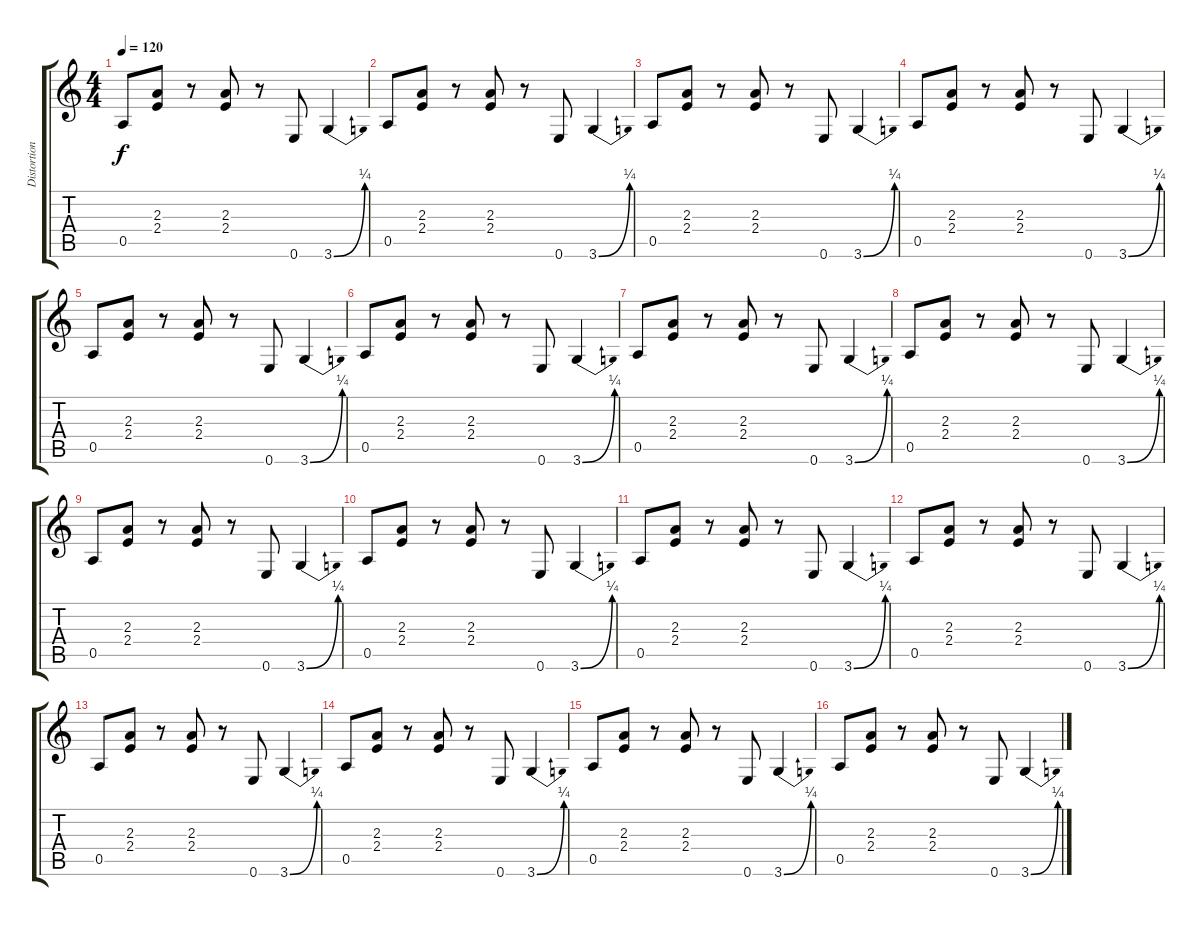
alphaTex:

\track ("Distortion Guitar" "Distortion") {instrument distortionguitar}
\staff {score tabs}
\tuning (E4 B3 G3 D3 A2 E2) {hide}
\ts (4 4)
\tempo 120
\clef g2
\ks c
0.5.8{dy f instrument distortionguitar} (2.3 2.4).8 r.8 (2.3 2.4).8 r.8 0.6.8 3.6{be (bend 0 0 60 1)}.4 |
0.5.8 (2.3 2.4).8 r.8 (2.3 2.4).8 r.8 0.6.8 3.6{be (bend 0 0 60 1)}.4 |
0.5.8 (2.3 2.4).8 r.8 (2.3 2.4).8 r.8 0.6.8 3.6{be (bend 0 0 60 1)}.4 |
0.5.8 (2.3 2.4).8 r.8 (2.3 2.4).8 r.8 0.6.8 3.6{be (bend 0 0 60 1)}.4 |
0.5.8 (2.3 2.4).8 r.8 (2.3 2.4).8 r.8 0.6.8 3.6{be (bend 0 0 60 1)}.4 |
0.5.8 (2.3 2.4).8 r.8 (2.3 2.4).8 r.8 0.6.8 3.6{be (bend 0 0 60 1)}.4 |
0.5.8 (2.3 2.4).8 r.8 (2.3 2.4).8 r.8 0.6.8 3.6{be (bend 0 0 60 1)}.4 |
0.5.8 (2.3 2.4).8 r.8 (2.3 2.4).8 r.8 0.6.8 3.6{be (bend 0 0 60 1)}.4 |
0.5.8 (2.3 2.4).8 r.8 (2.3 2.4).8 r.8 0.6.8 3.6{be (bend 0 0 60 1)}.4 |
0.5.8 (2.3 2.4).8 r.8 (2.3 2.4).8 r.8 0.6.8 3.6{be (bend 0 0 60 1)}.4 |
0.5.8 (2.3 2.4).8 r.8 (2.3 2.4).8 r.8 0.6.8 3.6{be (bend 0 0 60 1)}.4 |
0.5.8 (2.3 2.4).8 r.8 (2.3 2.4).8 r.8 0.6.8 3.6{be (bend 0 0 60 1)}.4 |
0.5.8 (2.3 2.4).8 r.8 (2.3 2.4).8 r.8 0.6.8 3.6{be (bend 0 0 60 1)}.4 |
0.5.8 (2.3 2.4).8 r.8 (2.3 2.4).8 r.8 0.6.8 3.6{be (bend 0 0 60 1)}.4 |
0.5.8 (2.3 2.4).8 r.8 (2.3 2.4).8 r.8 0.6.8 3.6{be (bend 0 0 60 1)}.4 |
0.5.8 (2.3 2.4).8 r.8 (2.3 2.4).8 r.8 0.6.8 3.6{be (bend 0 0 60 1)}.4
